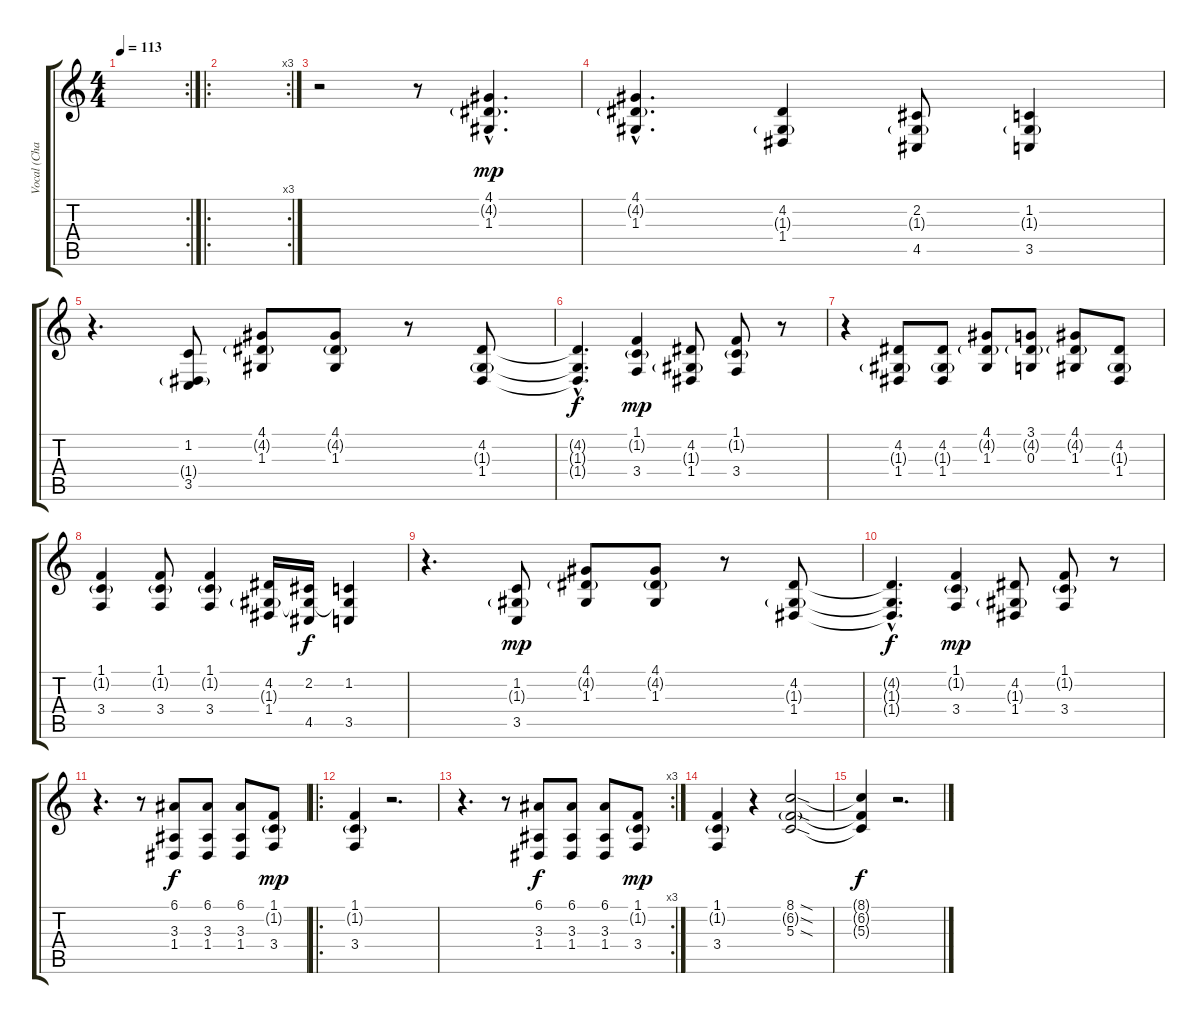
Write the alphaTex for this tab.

\track ("Vocal (Chad Kroeger)" "Vocal (Cha") {instrument synthvoice}
\staff {score tabs}
\tuning (E4 B3 G3 D3 A2 E2) {hide}
\rc 2
\ts (4 4)
\tempo 113
\clef g2
\ks c
|
\ro
\rc 3
|
r.2 r.8 (4.1{hac} 4.2{g hac} 1.3{hac}).4{d dy mp} |
(4.1{hac} 4.2{g hac} 1.3{hac}).4{d} (4.2 1.3{g} 1.4).4 (2.2 1.3{g} 4.5).8 (1.2 1.3{g} 3.5).4 |
r.4{d} (1.2 1.4{g} 3.5).8 (4.1 4.2{g} 1.3).8 (4.1 4.2{g} 1.3).8 r.8 (4.2 1.3{g} 1.4).8 |
(4.2{hac t} 1.3{hac t} 1.4{hac t}).4{d dy f} (1.1 1.2{g} 3.4).4{dy mp} (4.2 1.3{g} 1.4).8 (1.1 1.2{g} 3.4).8 r.8 |
r.4 (4.2 1.3{g} 1.4).8 (4.2 1.3{g} 1.4).8 (4.1 4.2{g} 1.3).8 (3.1 4.2{g} 0.3).8 (4.1 4.2{g} 1.3).8 (4.2 1.3{g} 1.4).8 |
(1.1 1.2{g} 3.4).4 (1.1 1.2{g} 3.4).8 (1.1 1.2{g} 3.4).4 (4.2 1.3{g} 1.4).16 (2.2 1.3{t} 4.5).16{dy f} (1.2 1.3{t} 3.5).4 |
r.4{d} (1.2 1.3{g} 3.5).8{dy mp} (4.1 4.2{g} 1.3).8 (4.1 4.2{g} 1.3).8 r.8 (4.2 1.3{g} 1.4).8 |
(4.2{hac t} 1.3{hac t} 1.4{hac t}).4{d dy f} (1.1 1.2{g} 3.4).4{dy mp} (4.2 1.3{g} 1.4).8 (1.1 1.2{g} 3.4).8 r.8 |
r.4{d} r.8 (6.1 3.3 1.4).8{dy f} (6.1 3.3 1.4).8 (6.1 3.3 1.4).8 (1.1 1.2{g} 3.4).8{dy mp} |
\ro
(1.1 1.2{g} 3.4).4 r.2{d} |
\rc 3
r.4{d} r.8 (6.1 3.3 1.4).8{dy f} (6.1 3.3 1.4).8 (6.1 3.3 1.4).8 (1.1 1.2{g} 3.4).8{dy mp} |
(1.1 1.2{g} 3.4).4 r.4 (8.1{sod} 6.2{sod g} 5.3{sod}).2 |
(8.1{t} 6.2{t} 5.3{t}).4{dy f} r.2{d}
